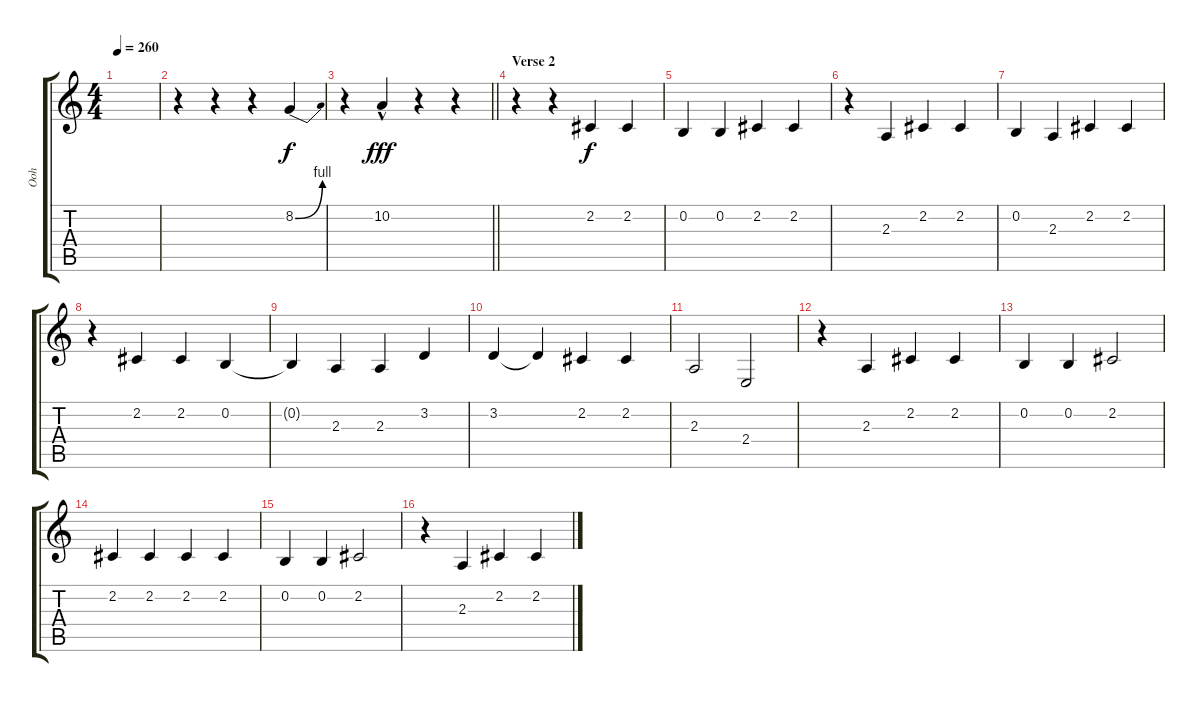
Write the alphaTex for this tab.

\track ("Ooh" "Ooh") {instrument oboe}
\staff {score tabs}
\tuning (E4 B3 G3 D3 A2 E2) {hide}
\ts (4 4)
\tempo 260
\clef g2
\ks c
|
r.4 r.4 r.4 8.2{be (bend 0 0 60 4)}.4 |
\barLineRight lightlight
r.4 10.2{hac}.4{dy fff} r.4 r.4 |
\section ("" "Verse 2")
r.4 r.4 2.2.4{dy f} 2.2.4 |
0.2.4 0.2.4 2.2.4 2.2.4 |
r.4 2.3.4 2.2.4 2.2.4 |
0.2.4 2.3.4 2.2.4 2.2.4 |
r.4 2.2.4 2.2.4 0.2.4 |
0.2{t}.4 2.3.4 2.3.4 3.2.4 |
3.2.4 3.2{t}.4 2.2.4 2.2.4 |
2.3.2 2.4.2 |
r.4 2.3.4 2.2.4 2.2.4 |
0.2.4 0.2.4 2.2.2 |
2.2.4 2.2.4 2.2.4 2.2.4 |
0.2.4 0.2.4 2.2.2 |
r.4 2.3.4 2.2.4 2.2.4
